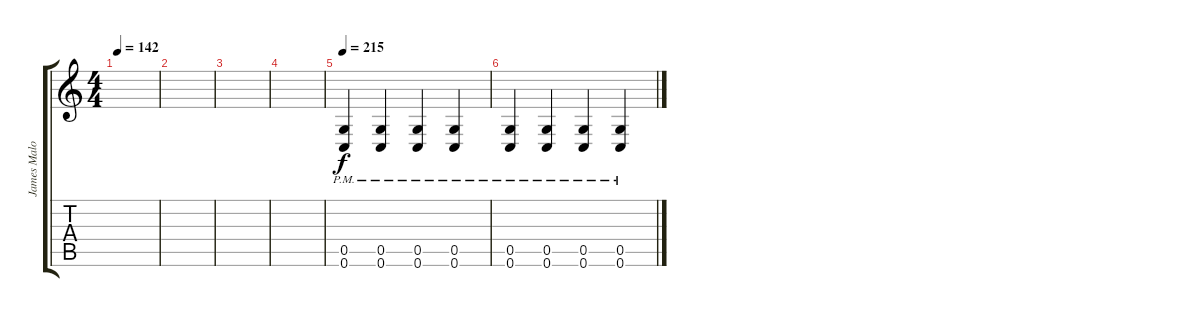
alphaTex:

\track ("James Malone Backing" "James Malo") {instrument distortionguitar}
\staff {score tabs}
\tuning (D4 A3 F3 C3 G2 C2) {hide}
\ts (4 4)
\tempo 142
\clef g2
\ks c
|
|
|
|
\tempo 215
(0.5{pm} 0.6{pm}).4 (0.5{pm} 0.6{pm}).4 (0.5{pm} 0.6{pm}).4 (0.5{pm} 0.6{pm}).4 |
(0.5{pm} 0.6{pm}).4 (0.5{pm} 0.6{pm}).4 (0.5{pm} 0.6{pm}).4 (0.5{pm} 0.6{pm}).4
